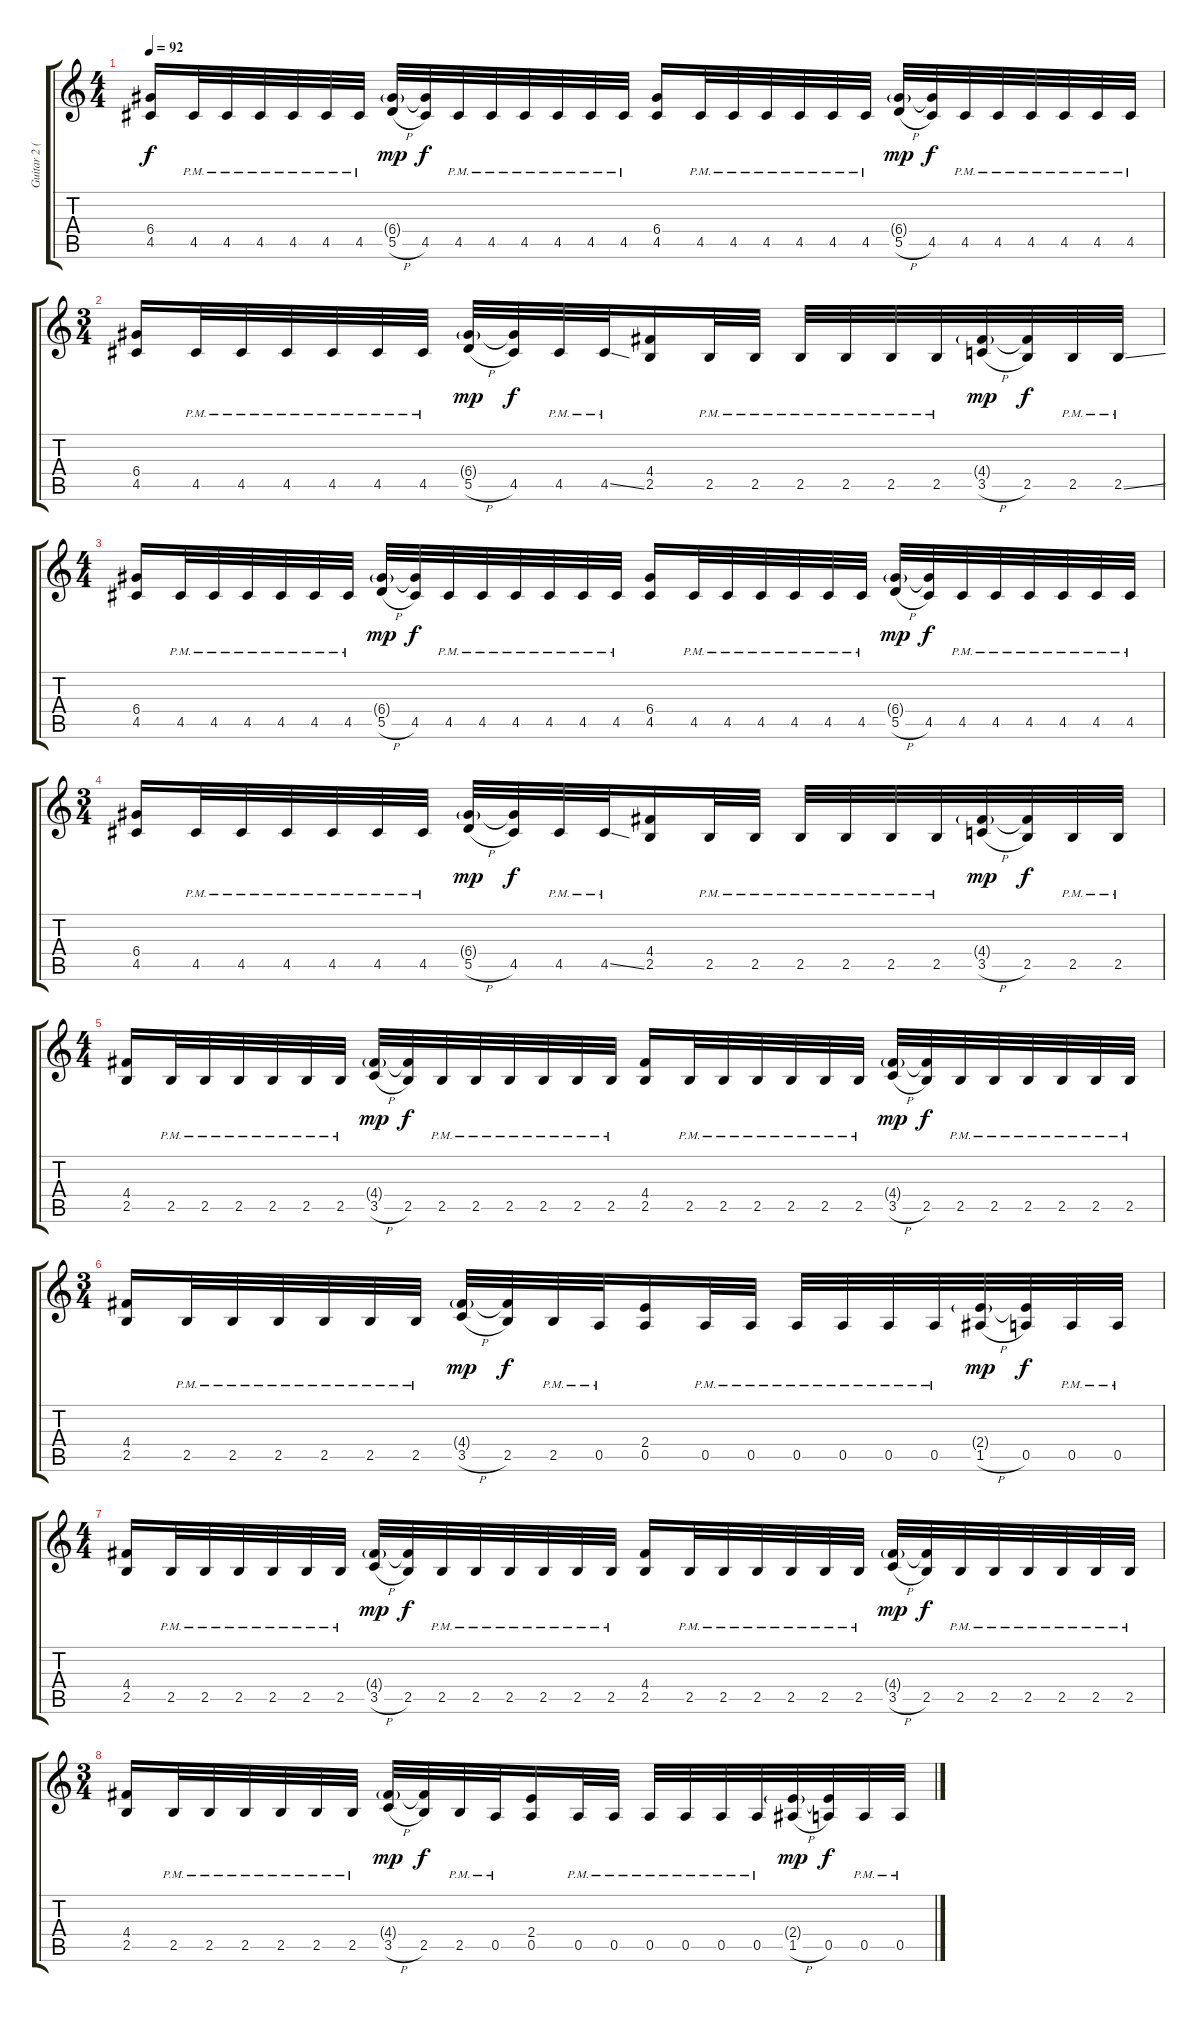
\track ("Guitar 2 (Distortion)" "Guitar 2 (") {instrument distortionguitar}
\staff {score tabs}
\tuning (E4 B3 G3 D3 A2 E2) {hide}
\ts (4 4)
\tempo 92
\clef g2
\ks c
(6.4 4.5).16{dy f} 4.5{pm}.32 4.5{pm}.32 4.5{pm}.32 4.5{pm}.32 4.5{pm}.32 4.5{pm}.32 (6.4{g} 5.5{h}).32{dy mp} (6.4{t} 4.5).32{dy f} 4.5{pm}.32 4.5{pm}.32 4.5{pm}.32 4.5{pm}.32 4.5{pm}.32 4.5{pm}.32 (6.4 4.5).16 4.5{pm}.32 4.5{pm}.32 4.5{pm}.32 4.5{pm}.32 4.5{pm}.32 4.5{pm}.32 (6.4{g} 5.5{h}).32{dy mp} (6.4{t} 4.5).32{dy f} 4.5{pm}.32 4.5{pm}.32 4.5{pm}.32 4.5{pm}.32 4.5{pm}.32 4.5{pm}.32 |
\ts (3 4)
(6.4 4.5).16 4.5{pm}.32 4.5{pm}.32 4.5{pm}.32 4.5{pm}.32 4.5{pm}.32 4.5{pm}.32 (6.4{g} 5.5{h}).32{dy mp} (6.4{t} 4.5).32{dy f} 4.5{pm}.32 4.5{ss pm}.32 (4.4 2.5).16 2.5{pm}.32 2.5{pm}.32 2.5{pm}.32 2.5{pm}.32 2.5{pm}.32 2.5{pm}.32 (4.4{g} 3.5{h}).32{dy mp} (4.4{t} 2.5).32{dy f} 2.5{pm}.32 2.5{ss pm}.32 |
\ts (4 4)
(6.4 4.5).16 4.5{pm}.32 4.5{pm}.32 4.5{pm}.32 4.5{pm}.32 4.5{pm}.32 4.5{pm}.32 (6.4{g} 5.5{h}).32{dy mp} (6.4{t} 4.5).32{dy f} 4.5{pm}.32 4.5{pm}.32 4.5{pm}.32 4.5{pm}.32 4.5{pm}.32 4.5{pm}.32 (6.4 4.5).16 4.5{pm}.32 4.5{pm}.32 4.5{pm}.32 4.5{pm}.32 4.5{pm}.32 4.5{pm}.32 (6.4{g} 5.5{h}).32{dy mp} (6.4{t} 4.5).32{dy f} 4.5{pm}.32 4.5{pm}.32 4.5{pm}.32 4.5{pm}.32 4.5{pm}.32 4.5{pm}.32 |
\ts (3 4)
(6.4 4.5).16 4.5{pm}.32 4.5{pm}.32 4.5{pm}.32 4.5{pm}.32 4.5{pm}.32 4.5{pm}.32 (6.4{g} 5.5{h}).32{dy mp} (6.4{t} 4.5).32{dy f} 4.5{pm}.32 4.5{ss pm}.32 (4.4 2.5).16 2.5{pm}.32 2.5{pm}.32 2.5{pm}.32 2.5{pm}.32 2.5{pm}.32 2.5{pm}.32 (4.4{g} 3.5{h}).32{dy mp} (4.4{t} 2.5).32{dy f} 2.5{pm}.32 2.5{pm}.32 |
\ts (4 4)
(4.4 2.5).16 2.5{pm}.32 2.5{pm}.32 2.5{pm}.32 2.5{pm}.32 2.5{pm}.32 2.5{pm}.32 (4.4{g} 3.5{h}).32{dy mp} (4.4{t} 2.5).32{dy f} 2.5{pm}.32 2.5{pm}.32 2.5{pm}.32 2.5{pm}.32 2.5{pm}.32 2.5{pm}.32 (4.4 2.5).16 2.5{pm}.32 2.5{pm}.32 2.5{pm}.32 2.5{pm}.32 2.5{pm}.32 2.5{pm}.32 (4.4{g} 3.5{h}).32{dy mp} (4.4{t} 2.5).32{dy f} 2.5{pm}.32 2.5{pm}.32 2.5{pm}.32 2.5{pm}.32 2.5{pm}.32 2.5{pm}.32 |
\ts (3 4)
(4.4 2.5).16 2.5{pm}.32 2.5{pm}.32 2.5{pm}.32 2.5{pm}.32 2.5{pm}.32 2.5{pm}.32 (4.4{g} 3.5{h}).32{dy mp} (4.4{t} 2.5).32{dy f} 2.5{pm}.32 0.5{pm}.32 (2.4 0.5).16 0.5{pm}.32 0.5{pm}.32 0.5{pm}.32 0.5{pm}.32 0.5{pm}.32 0.5{pm}.32 (2.4{g} 1.5{h}).32{dy mp} (2.4{t} 0.5).32{dy f} 0.5{pm}.32 0.5{pm}.32 |
\ts (4 4)
(4.4 2.5).16 2.5{pm}.32 2.5{pm}.32 2.5{pm}.32 2.5{pm}.32 2.5{pm}.32 2.5{pm}.32 (4.4{g} 3.5{h}).32{dy mp} (4.4{t} 2.5).32{dy f} 2.5{pm}.32 2.5{pm}.32 2.5{pm}.32 2.5{pm}.32 2.5{pm}.32 2.5{pm}.32 (4.4 2.5).16 2.5{pm}.32 2.5{pm}.32 2.5{pm}.32 2.5{pm}.32 2.5{pm}.32 2.5{pm}.32 (4.4{g} 3.5{h}).32{dy mp} (4.4{t} 2.5).32{dy f} 2.5{pm}.32 2.5{pm}.32 2.5{pm}.32 2.5{pm}.32 2.5{pm}.32 2.5{pm}.32 |
\ts (3 4)
(4.4 2.5).16 2.5{pm}.32 2.5{pm}.32 2.5{pm}.32 2.5{pm}.32 2.5{pm}.32 2.5{pm}.32 (4.4{g} 3.5{h}).32{dy mp} (4.4{t} 2.5).32{dy f} 2.5{pm}.32 0.5{pm}.32 (2.4 0.5).16 0.5{pm}.32 0.5{pm}.32 0.5{pm}.32 0.5{pm}.32 0.5{pm}.32 0.5{pm}.32 (2.4{g} 1.5{h}).32{dy mp} (2.4{t} 0.5).32{dy f} 0.5{pm}.32 0.5{pm}.32
